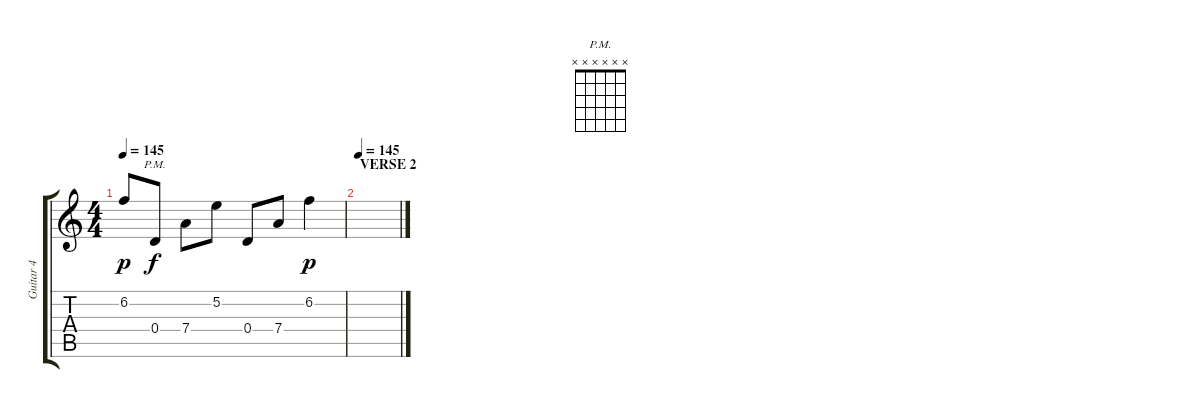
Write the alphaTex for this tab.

\track ("Guitar 4" "Guitar 4") {instrument electricguitarmuted}
\staff {score tabs}
\tuning (E4 B3 G3 D3 A2 E2) {hide}
\chord ("P.M." x x x x x x) {firstfret 0}
\ts (4 4)
\tempo 145
\clef g2
\ks c
6.2.8{dy p} 0.4.8{ch "P.M." dy f} 7.4.8 5.2.8 0.4.8 7.4.8 6.2.4{dy p} |
\section ("" "VERSE 2")
\tempo 145
